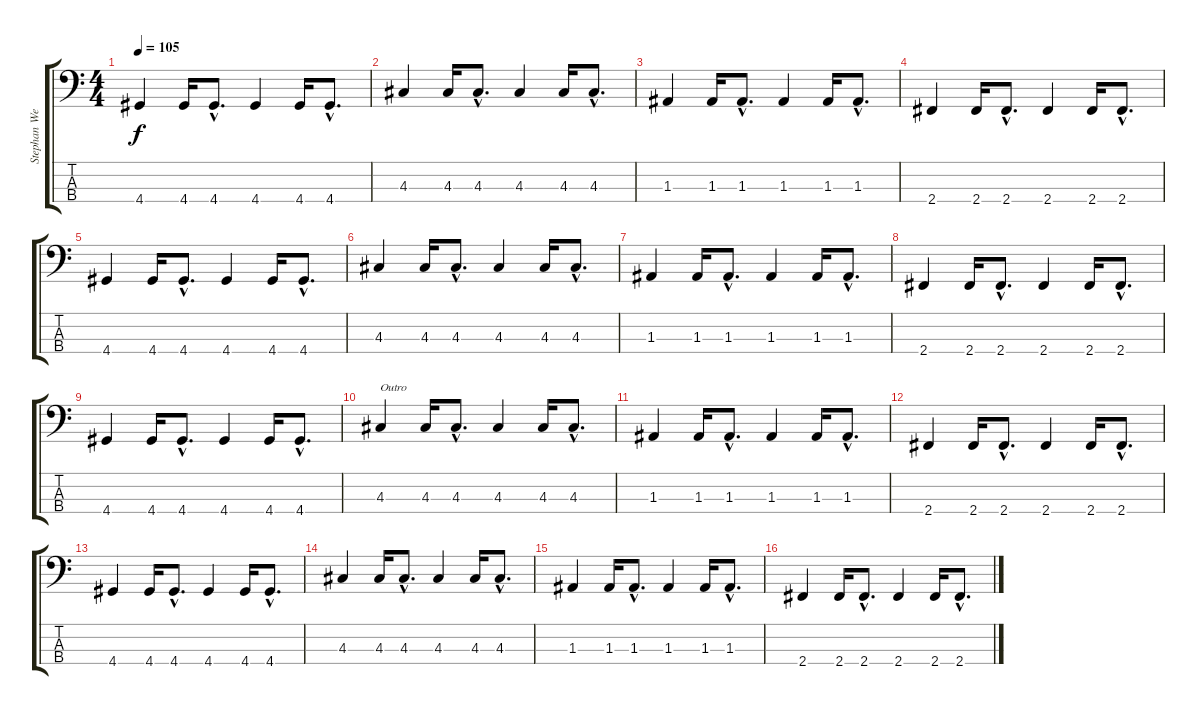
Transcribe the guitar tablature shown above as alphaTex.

\track ("Stephan Weidner" "Stephan We") {instrument electricbasspick}
\staff {score tabs}
\tuning (G2 D2 A1 E1) {hide}
\ts (4 4)
\tempo 105
\clef f4
\ks c
4.4.4{dy f} 4.4.16 4.4{hac}.8{d} 4.4.4 4.4.16 4.4{hac}.8{d} |
4.3.4 4.3.16 4.3{hac}.8{d} 4.3.4 4.3.16 4.3{hac}.8{d} |
1.3.4 1.3.16 1.3{hac}.8{d} 1.3.4 1.3.16 1.3{hac}.8{d} |
2.4.4 2.4.16 2.4{hac}.8{d} 2.4.4 2.4.16 2.4{hac}.8{d} |
4.4.4 4.4.16 4.4{hac}.8{d} 4.4.4 4.4.16 4.4{hac}.8{d} |
4.3.4 4.3.16 4.3{hac}.8{d} 4.3.4 4.3.16 4.3{hac}.8{d} |
1.3.4 1.3.16 1.3{hac}.8{d} 1.3.4 1.3.16 1.3{hac}.8{d} |
2.4.4 2.4.16 2.4{hac}.8{d} 2.4.4 2.4.16 2.4{hac}.8{d} |
4.4.4 4.4.16 4.4{hac}.8{d} 4.4.4 4.4.16 4.4{hac}.8{d} |
4.3.4{txt "Outro"} 4.3.16 4.3{hac}.8{d} 4.3.4 4.3.16 4.3{hac}.8{d} |
1.3.4 1.3.16 1.3{hac}.8{d} 1.3.4 1.3.16 1.3{hac}.8{d} |
2.4.4 2.4.16 2.4{hac}.8{d} 2.4.4 2.4.16 2.4{hac}.8{d} |
4.4.4 4.4.16 4.4{hac}.8{d} 4.4.4 4.4.16 4.4{hac}.8{d} |
4.3.4 4.3.16 4.3{hac}.8{d} 4.3.4 4.3.16 4.3{hac}.8{d} |
1.3.4 1.3.16 1.3{hac}.8{d} 1.3.4 1.3.16 1.3{hac}.8{d} |
2.4.4 2.4.16 2.4{hac}.8{d} 2.4.4 2.4.16 2.4{hac}.8{d}
